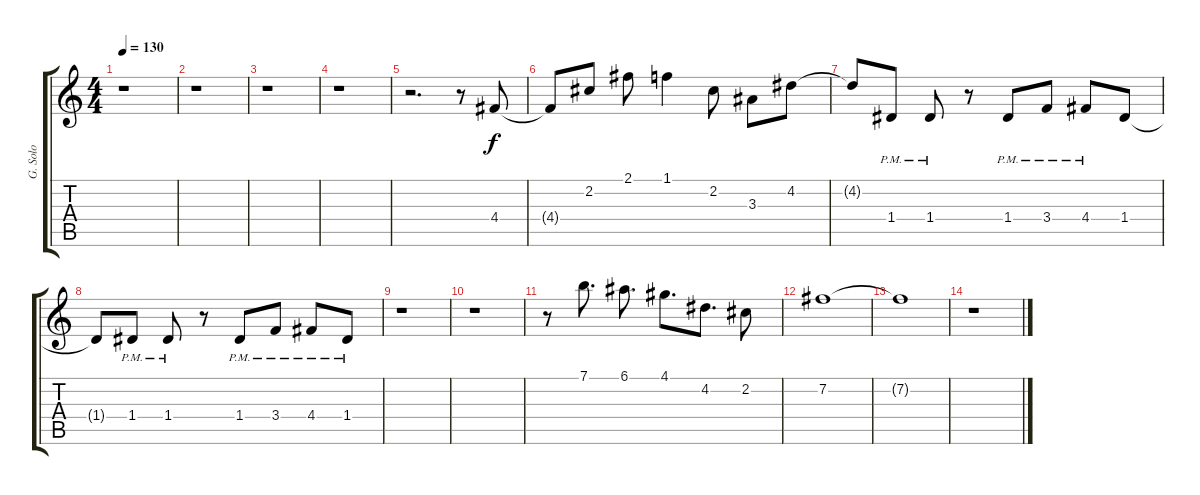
\track ("G. Solo" "G. Solo") {instrument overdrivenguitar}
\staff {score tabs}
\tuning (E4 B3 G3 D3 A2 E2) {hide}
\ts (4 4)
\tempo 130
\clef g2
\ks c
r.1{dy f} |
r.1 |
r.1 |
r.1 |
r.2{d} r.8 4.4.8 |
4.4{t}.8 2.2.8 2.1.8 1.1.4 2.2.8 3.3.8 4.2.8 |
4.2{t}.8 1.4{pm}.8 1.4{pm}.8 r.8 1.4{pm}.8 3.4{pm}.8 4.4{pm}.8 1.4.8 |
1.4{t}.8 1.4{pm}.8 1.4{pm}.8 r.8 1.4{pm}.8 3.4{pm}.8 4.4{pm}.8 1.4{pm}.8 |
r.1 |
r.1 |
r.8 7.1.8{d} 6.1.8{d} 4.1.8{d} 4.2.8{d} 2.2.8 |
7.2.1 |
7.2{t}.1 |
r.1
